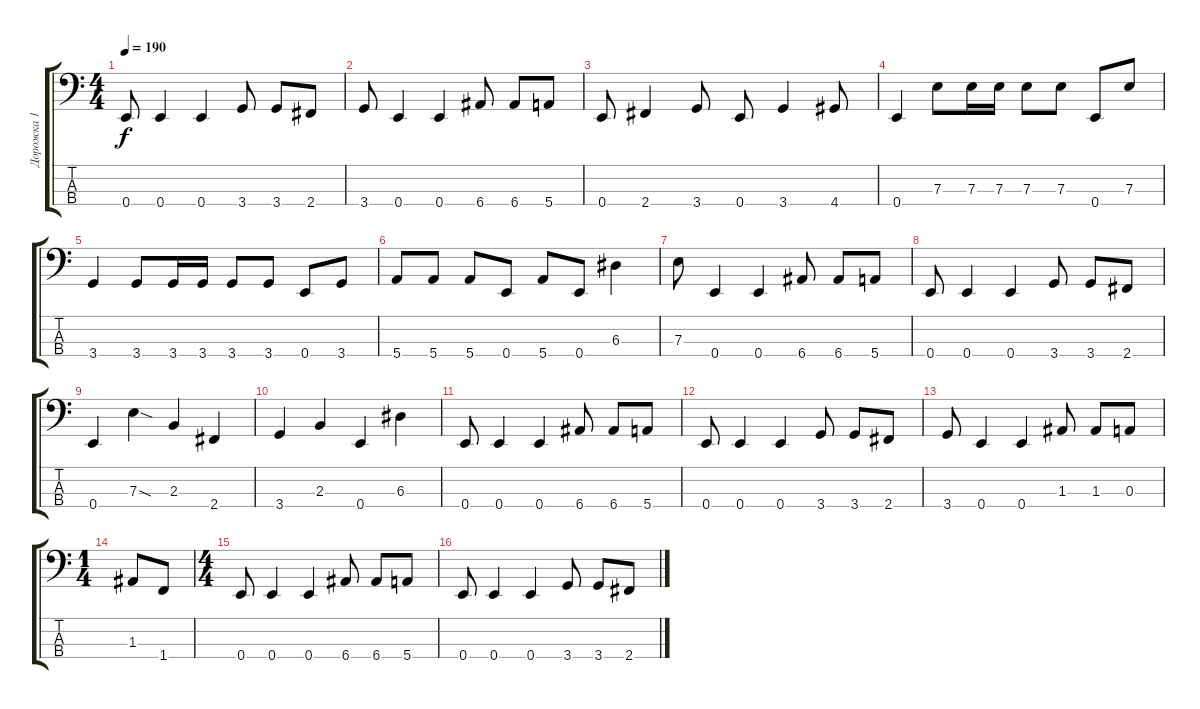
\track ("Дорожка 1" "Дорожка 1") {instrument overdrivenguitar}
\staff {score tabs}
\tuning (G2 D2 A1 E1) {hide}
\ts (4 4)
\tempo 190
\clef f4
\ks c
0.4.8{dy f} 0.4.4 0.4.4 3.4.8 3.4.8 2.4.8 |
3.4.8 0.4.4 0.4.4 6.4.8 6.4.8 5.4.8 |
0.4.8 2.4.4 3.4.8 0.4.8 3.4.4 4.4.8 |
0.4.4 7.3.8 7.3.16 7.3.16 7.3.8 7.3.8 0.4.8 7.3.8 |
3.4.4 3.4.8 3.4.16 3.4.16 3.4.8 3.4.8 0.4.8 3.4.8 |
5.4.8 5.4.8 5.4.8 0.4.8 5.4.8 0.4.8 6.3.4 |
7.3.8 0.4.4 0.4.4 6.4.8 6.4.8 5.4.8 |
0.4.8 0.4.4 0.4.4 3.4.8 3.4.8 2.4.8 |
0.4.4 7.3{sod}.4 2.3.4 2.4.4 |
3.4.4 2.3.4 0.4.4 6.3.4 |
0.4.8 0.4.4 0.4.4 6.4.8 6.4.8 5.4.8 |
0.4.8 0.4.4 0.4.4 3.4.8 3.4.8 2.4.8 |
3.4.8 0.4.4 0.4.4 1.3.8 1.3.8 0.3.8 |
\ts (1 4)
1.3.8 1.4.8 |
\ts (4 4)
0.4.8 0.4.4 0.4.4 6.4.8 6.4.8 5.4.8 |
0.4.8 0.4.4 0.4.4 3.4.8 3.4.8 2.4.8
